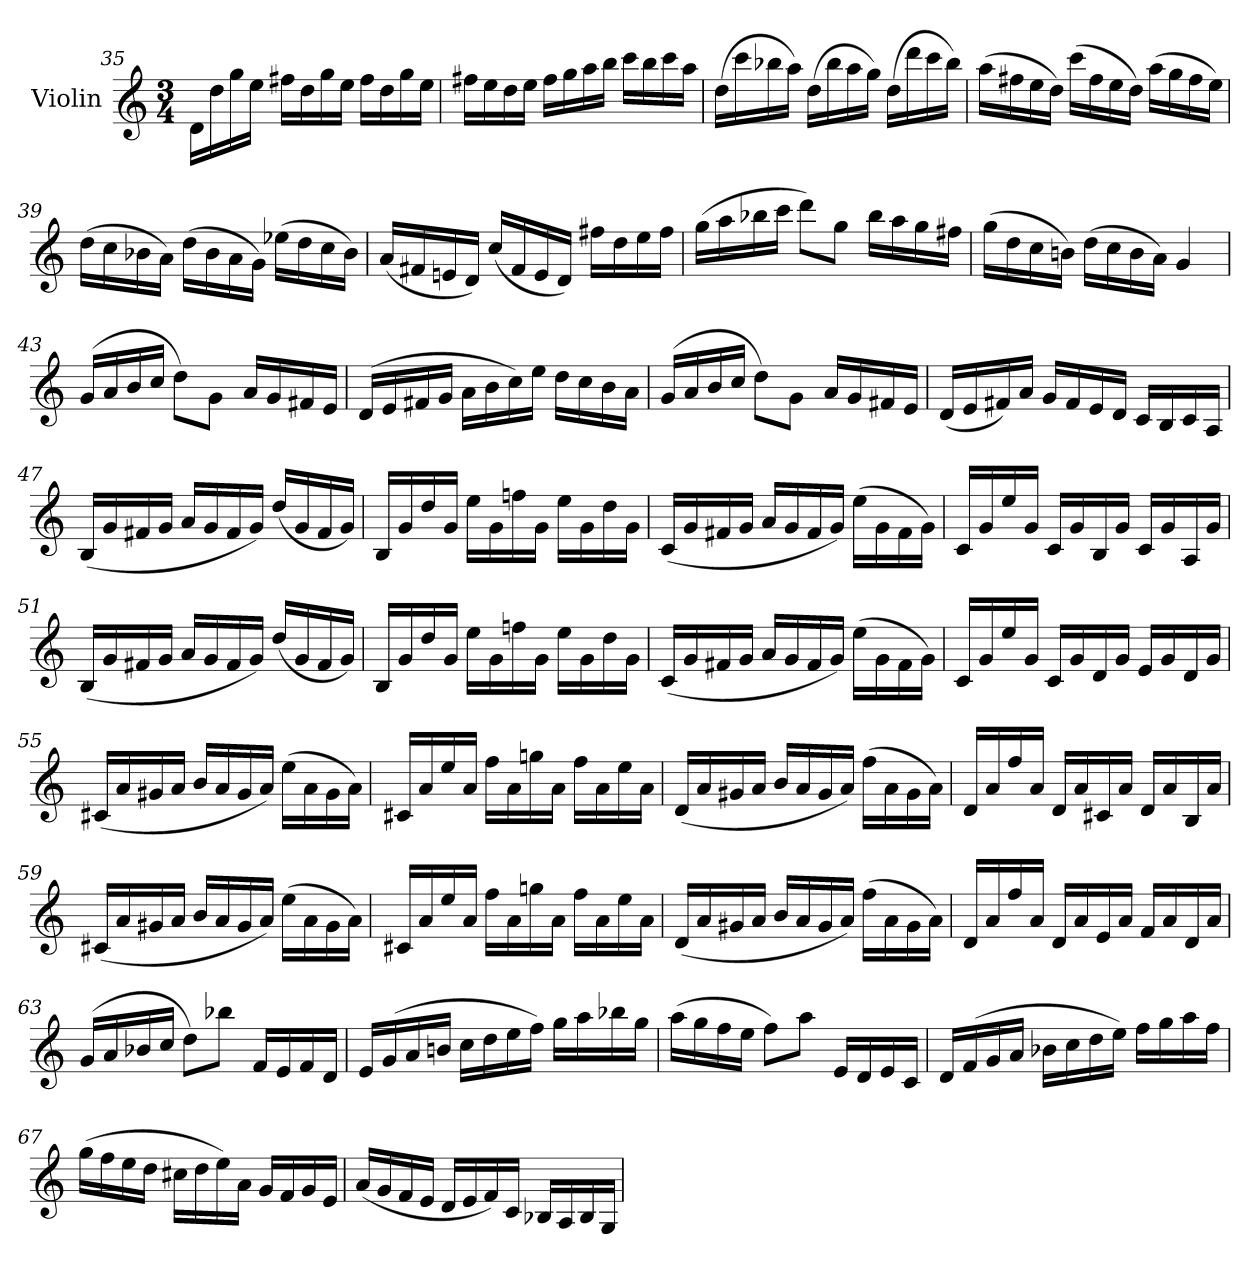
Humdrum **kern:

**kern
*part1
*staff1
*I"Violin
*I'Vln.
*clefG2
*k[]
*M3/4
=35
16d\LL
16dd\
16gg\
16ee\JJ
16ff#X\LL
16dd\
16gg\
16ee\JJ
16ff#\LL
16dd\
16gg\
16ee\JJ
=36
16ff#X\LL
16ee\
16dd\
16ee\JJ
16ff#\LL
16gg\
16aa\
16bb\JJ
16ccc\LL
16bb\
16ccc\
16aa\JJ
=37
(>16dd\LL
16ccc\
16bb-X\
16aa\JJ)
(>16dd\LL
16bb-\
16aa\
16gg\JJ)
(>16dd\LL
16ddd\
16ccc\
16bb-\JJ)
=38
(>16aa\LL
16ff#X\
16ee\
16dd\JJ)
(>16ccc\LL
16ff#\
16ee\
16dd\JJ)
(>16aa\LL
16gg\
16ff#\
16ee\JJ)
=39
(>16dd\LL
16cc\
16b-X\
16a\JJ)
(>16dd\LL
16b-\
16a\
16g\JJ)
(>16ee-X\LL
16dd\
16cc\
16b-\JJ)
=40
(<16a/LL
16f#X/
16en/
16d/JJ)
(<16cc/LL
16f#/
16e/
16d/JJ)
16ff#X\LL
16dd\
16ee\
16ff#\JJ
=41
(>16gg\LL
16aa\
16bb-X\
16ccc\JJ
8ddd\L)
8gg\J
16bb-\LL
16aa\
16gg\
16ff#X\JJ
=42
(>16gg\LL
16dd\
16cc\
16bn\JJ)
(>16dd\LL
16cc\
16b\
16a\JJ)
4g/
=43
(>16g/LL
16a/
16b/
16cc/JJ
8dd\L)
8g\J
16a/LL
16g/
16f#X/
16e/JJ
=44
(>16d/LL
16e/
16f#X/
16g/JJ
16a\LL
16b\
16cc\)
16ee\JJ
16dd\LL
16cc\
16b\
16a\JJ
=45
(>16g/LL
16a/
16b/
16cc/JJ
8dd\L)
8g\J
16a/LL
16g/
16f#X/
16e/JJ
=46
(<16d/LL
16e/
16f#X/)
16a/JJ
16g/LL
16f#/
16e/
16d/JJ
16c/LL
16B/
16c/
16A/JJ
=47
(<16B/LL
16g/
16f#X/
16g/JJ
16a/LL
16g/
16f#/
16g/JJ)
(<16dd/LL
16g/
16f#/
16g/JJ)
=48
16B/LL
16g/
16dd/
16g/JJ
16ee\LL
16g\
16ffn\
16g\JJ
16ee\LL
16g\
16dd\
16g\JJ
=49
(<16c/LL
16g/
16f#X/
16g/JJ
16a/LL
16g/
16f#/
16g/JJ)
(>16ee\LL
16g\
16f#\
16g\JJ)
=50
16c/LL
16g/
16ee/
16g/JJ
16c/LL
16g/
16B/
16g/JJ
16c/LL
16g/
16A/
16g/JJ
=51
(<16B/LL
16g/
16f#X/
16g/JJ
16a/LL
16g/
16f#/
16g/JJ)
(<16dd/LL
16g/
16f#/
16g/JJ)
=52
16B/LL
16g/
16dd/
16g/JJ
16ee\LL
16g\
16ffn\
16g\JJ
16ee\LL
16g\
16dd\
16g\JJ
=53
(<16c/LL
16g/
16f#X/
16g/JJ
16a/LL
16g/
16f#/
16g/JJ)
(>16ee\LL
16g\
16f#\
16g\JJ)
=54
16c/LL
16g/
16ee/
16g/JJ
16c/LL
16g/
16d/
16g/JJ
16e/LL
16g/
16d/
16g/JJ
=55
(<16c#X/LL
16a/
16g#X/
16a/JJ
16b/LL
16a/
16g#/
16a/JJ)
(>16ee\LL
16a\
16g#\
16a\JJ)
=56
16c#X/LL
16a/
16ee/
16a/JJ
16ff\LL
16a\
16ggn\
16a\JJ
16ff\LL
16a\
16ee\
16a\JJ
=57
(<16d/LL
16a/
16g#X/
16a/JJ
16b/LL
16a/
16g#/
16a/JJ)
(>16ff\LL
16a\
16g#\
16a\JJ)
=58
16d/LL
16a/
16ff/
16a/JJ
16d/LL
16a/
16c#X/
16a/JJ
16d/LL
16a/
16B/
16a/JJ
=59
(<16c#X/LL
16a/
16g#X/
16a/JJ
16b/LL
16a/
16g#/
16a/JJ)
(>16ee\LL
16a\
16g#\
16a\JJ)
=60
16c#X/LL
16a/
16ee/
16a/JJ
16ff\LL
16a\
16ggn\
16a\JJ
16ff\LL
16a\
16ee\
16a\JJ
=61
(<16d/LL
16a/
16g#X/
16a/JJ
16b/LL
16a/
16g#/
16a/JJ)
(>16ff\LL
16a\
16g#\
16a\JJ)
=62
16d/LL
16a/
16ff/
16a/JJ
16d/LL
16a/
16e/
16a/JJ
16f/LL
16a/
16d/
16a/JJ
=63
(<16g/LL
16a/
16b-X/
16cc/JJ
8dd\L)
8bb-X\J
16f/LL
16e/
16f/
16d/JJ
=64
16e/LL
(>16g/
16a/
16bn/JJ
16cc\LL
16dd\
16ee\
16ff\JJ)
16gg\LL
16aa\
16bb-X\
16gg\JJ
=65
(>16aa\LL
16gg\
16ff\
16ee\JJ
8ff\L)
8aa\J
16e/LL
16d/
16e/
16c/JJ
=66
16d/LL
(>16f/
16g/
16a/JJ
16b-X\LL
16cc\
16dd\
16ee\JJ)
16ff\LL
16gg\
16aa\
16ff\JJ
=67
(>16gg\LL
16ff\
16ee\
16dd\JJ
16cc#X\LL
16dd\
16ee\)
16a\JJ
16g/LL
16f/
16g/
16e/JJ
=68
(<16a/LL
16g/
16f/
16e/JJ
16d/LL
16e/
16f/)
16c/JJ
16B-X/LL
16A/
16B-/
16G/JJ
=
*-
